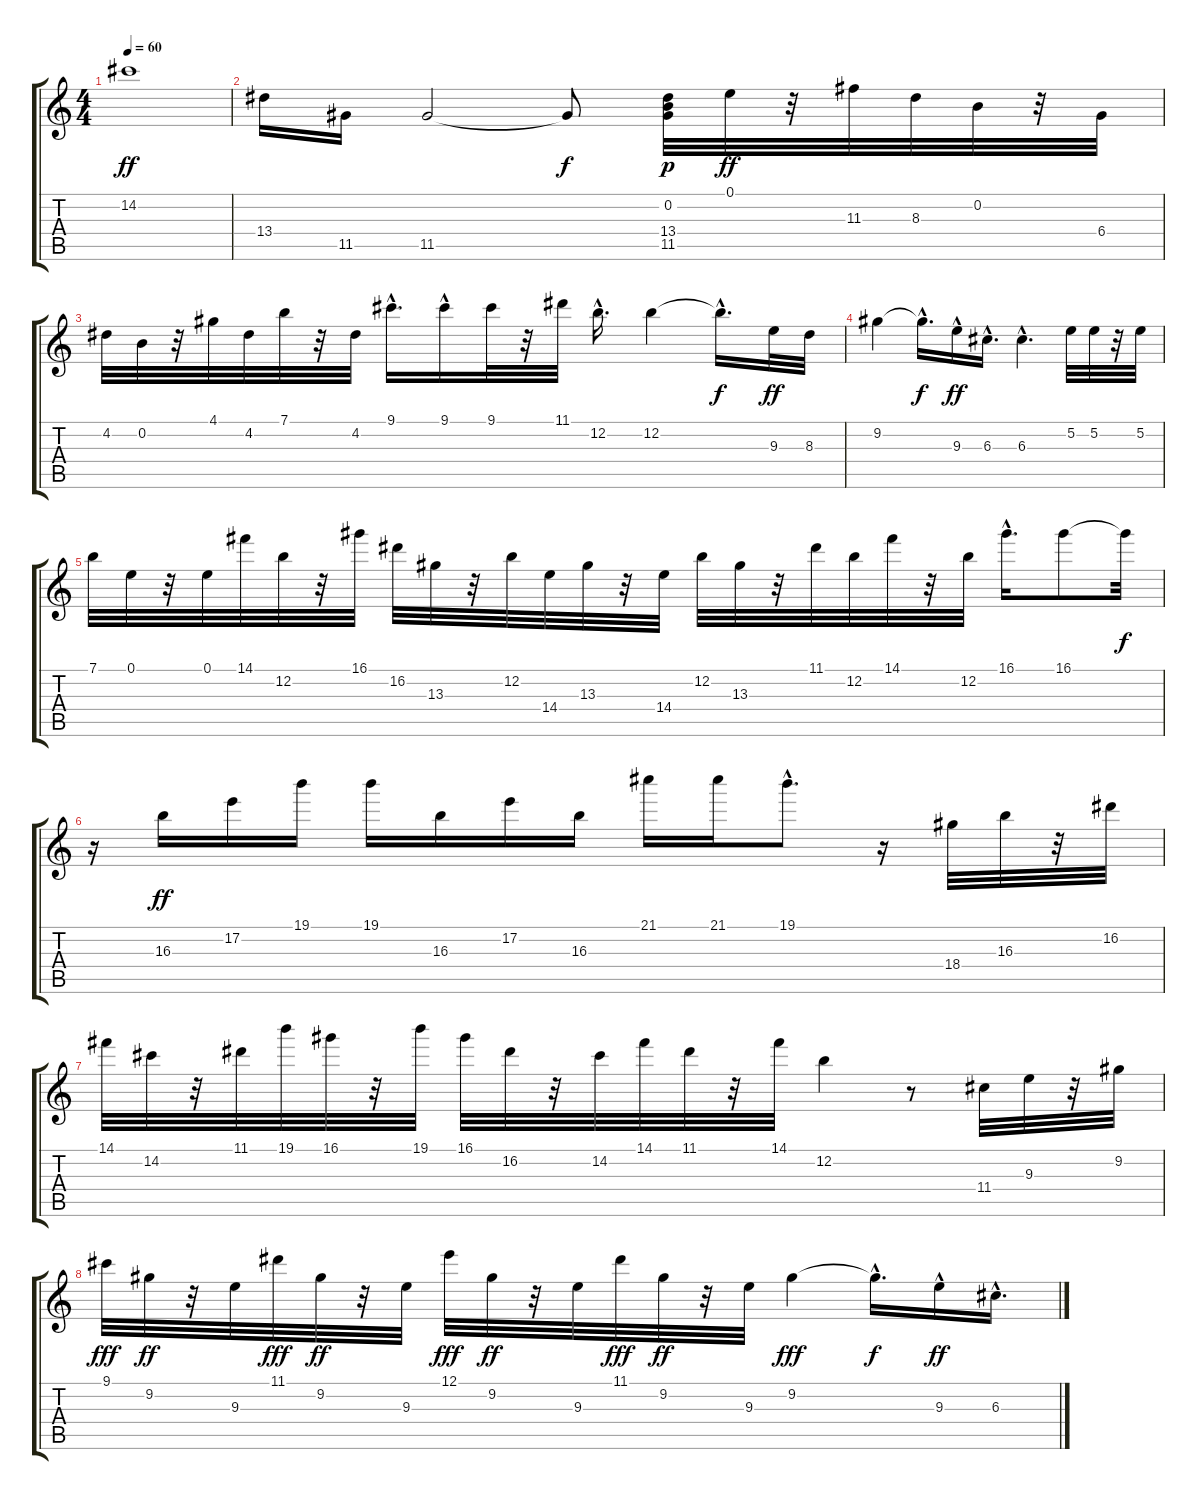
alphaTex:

\track "" {instrument acousticguitarnylon}
\staff {score tabs}
\tuning (E4 B3 G3 D3 A2 E2) {hide}
\ts (4 4)
\tempo 60
\clef g2
\ks c
14.2.1{dy ff} |
13.4.16 11.5.16 11.5.2 11.5{t}.8{dy f} (0.2 13.4 11.5).32{dy p} 0.1.32{dy ff} r.32 11.3.32 8.3.32 0.2.32 r.32 6.4.32 |
4.2.32 0.2.32 r.32 4.1.32 4.2.32 7.1.32 r.32 4.2.32 9.1{hac}.16{d} 9.1{hac}.16 9.1.32 r.32 11.1.32 12.2{hac}.16{d} 12.2.4 12.2{hac t}.16{d dy f} 9.3.32{dy ff} 8.3.32 |
9.2.4 9.2{hac t}.16{d dy f} 9.3{hac}.16{dy ff} 6.3{hac}.16{d} 6.3{hac}.4{d} 5.2.32 5.2.32 r.32 5.2.32 |
7.1.32 0.1.32 r.32 0.1.32 14.1.32 12.2.32 r.32 16.1.32 16.2.32 13.3.32 r.32 12.2.32 14.4.32 13.3.32 r.32 14.4.32 12.2.32 13.3.32 r.32 11.1.32 12.2.32 14.1.32 r.32 12.2.32 16.1{hac}.16{d} 16.1.8 16.1{t}.32{dy f} |
r.16 16.3.16{dy ff} 17.2.16 19.1.16 19.1.16 16.3.16 17.2.16 16.3.16 21.1.16 21.1.16 19.1{hac}.8{d} r.16 18.4.32 16.3.32 r.32 16.2.32 |
14.1.32 14.2.32 r.32 11.1.32 19.1.32 16.1.32 r.32 19.1.32 16.1.32 16.2.32 r.32 14.2.32 14.1.32 11.1.32 r.32 14.1.32 12.2.4 r.8 11.4.32 9.3.32 r.32 9.2.32 |
9.1.32{dy fff} 9.2.32{dy ff} r.32 9.3.32 11.1.32{dy fff} 9.2.32{dy ff} r.32 9.3.32 12.1.32{dy fff} 9.2.32{dy ff} r.32 9.3.32 11.1.32{dy fff} 9.2.32{dy ff} r.32 9.3.32 9.2.4{dy fff} 9.2{hac t}.16{d dy f} 9.3{hac}.16{dy ff} 6.3{hac}.16{d}
